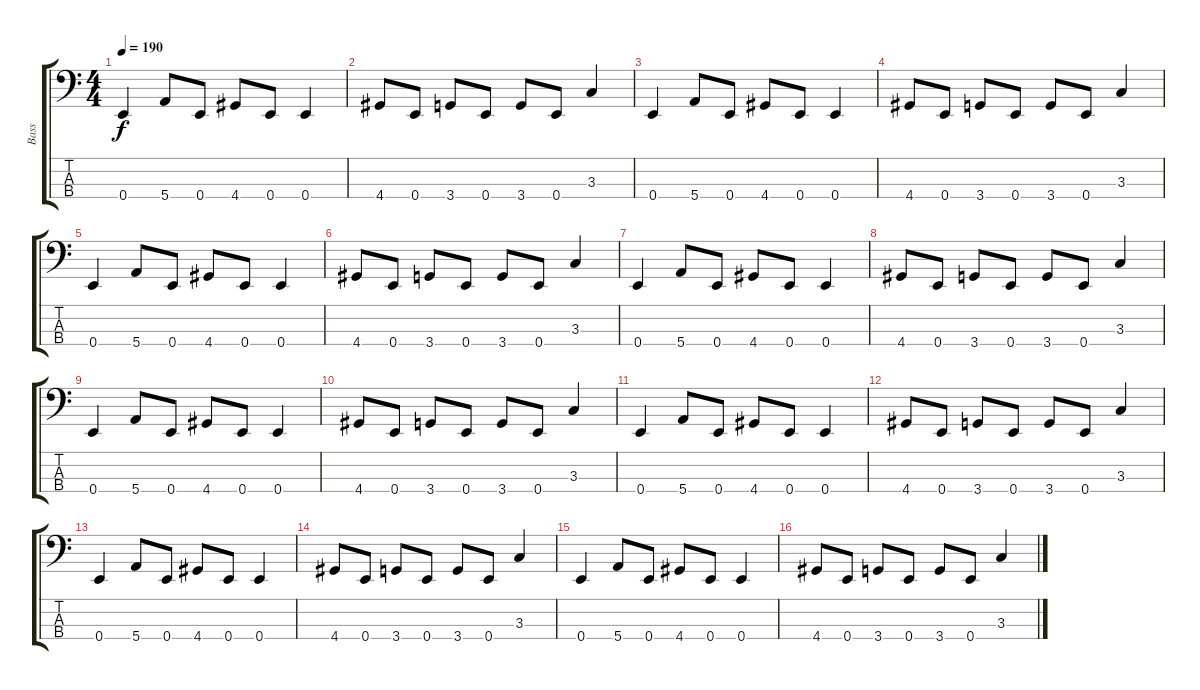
\track ("Bass" "Bass") {instrument electricbasspick}
\staff {score tabs}
\tuning (G2 D2 A1 E1) {hide}
\ts (4 4)
\tempo 190
\clef f4
\ks c
0.4.4{dy f instrument electricbasspick} 5.4.8 0.4.8 4.4.8 0.4.8 0.4.4 |
4.4.8 0.4.8 3.4.8 0.4.8 3.4.8 0.4.8 3.3.4 |
0.4.4 5.4.8 0.4.8 4.4.8 0.4.8 0.4.4 |
4.4.8 0.4.8 3.4.8 0.4.8 3.4.8 0.4.8 3.3.4 |
0.4.4 5.4.8 0.4.8 4.4.8 0.4.8 0.4.4 |
4.4.8 0.4.8 3.4.8 0.4.8 3.4.8 0.4.8 3.3.4 |
0.4.4 5.4.8 0.4.8 4.4.8 0.4.8 0.4.4 |
4.4.8 0.4.8 3.4.8 0.4.8 3.4.8 0.4.8 3.3.4 |
0.4.4 5.4.8 0.4.8 4.4.8 0.4.8 0.4.4 |
4.4.8 0.4.8 3.4.8 0.4.8 3.4.8 0.4.8 3.3.4 |
0.4.4 5.4.8 0.4.8 4.4.8 0.4.8 0.4.4 |
4.4.8 0.4.8 3.4.8 0.4.8 3.4.8 0.4.8 3.3.4 |
0.4.4 5.4.8 0.4.8 4.4.8 0.4.8 0.4.4 |
4.4.8 0.4.8 3.4.8 0.4.8 3.4.8 0.4.8 3.3.4 |
0.4.4 5.4.8 0.4.8 4.4.8 0.4.8 0.4.4 |
4.4.8 0.4.8 3.4.8 0.4.8 3.4.8 0.4.8 3.3.4
